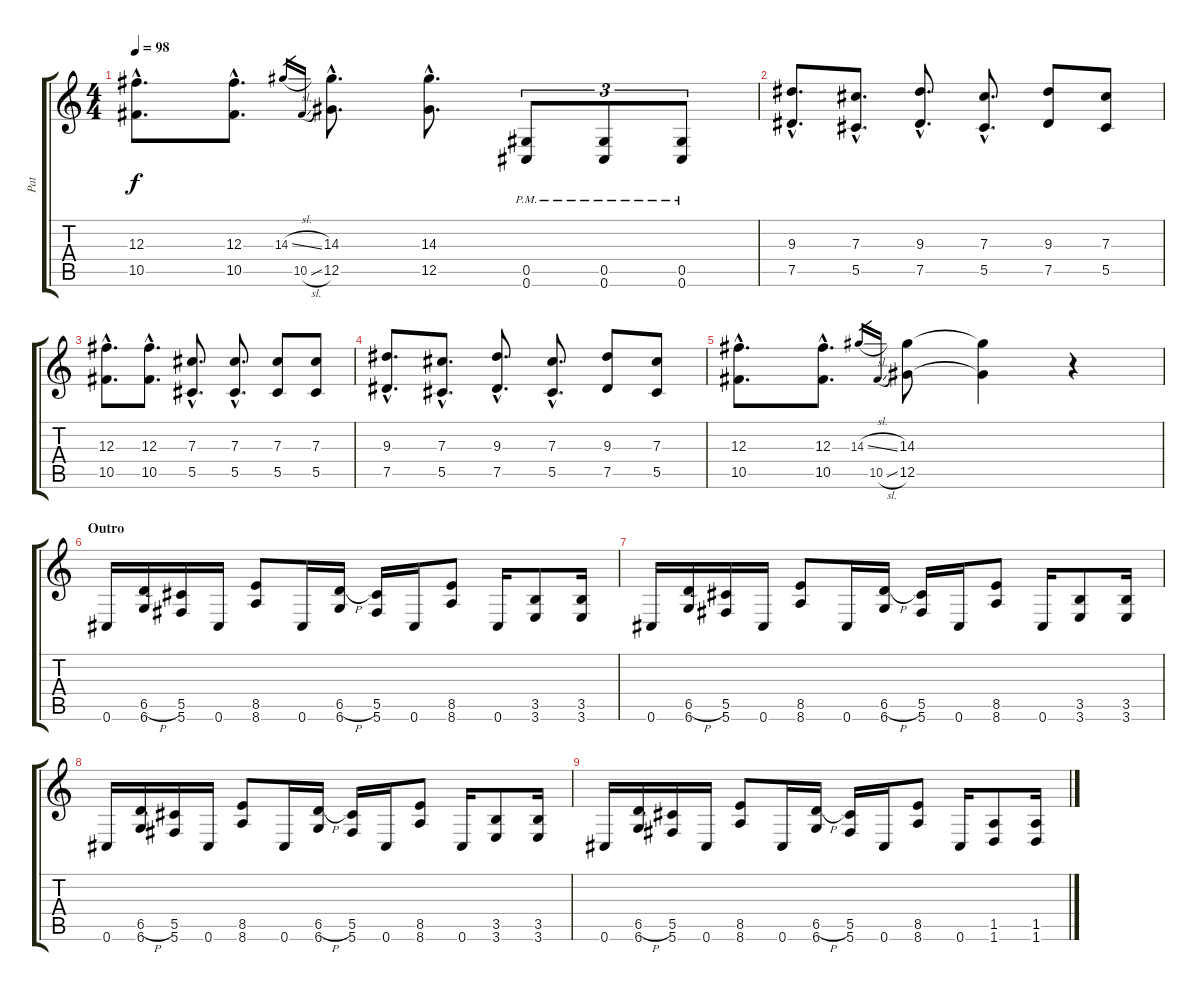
\track ("Pat" "Pat") {instrument distortionguitar}
\staff {score tabs}
\tuning (Eb4 Bb3 Gb3 Db3 Ab2 Db2) {hide}
\ts (4 4)
\tempo 98
\clef g2
\ks c
(12.3{hac} 10.5{hac}).8{d dy f} (12.3{hac} 10.5{hac}).8{d} 14.3{sl}.16{gr} 10.5{sl}.16{gr} (14.3{hac} 12.5{hac}).8{d} (14.3{hac} 12.5{hac}).8{d} (0.5{pm} 0.6{pm}).8{tu (3 2)} (0.5{pm} 0.6{pm}).8{tu (3 2)} (0.5{pm} 0.6{pm}).8{tu (3 2)} |
(9.3{hac} 7.5{hac}).8{d} (7.3{hac} 5.5{hac}).8{d} (9.3{hac} 7.5{hac}).8{d} (7.3{hac} 5.5{hac}).8{d} (9.3 7.5).8 (7.3 5.5).8 |
(12.3{hac} 10.5{hac}).8{d} (12.3{hac} 10.5{hac}).8{d} (7.3{hac} 5.5{hac}).8{d} (7.3{hac} 5.5{hac}).8{d} (7.3 5.5).8 (7.3 5.5).8 |
(9.3{hac} 7.5{hac}).8{d} (7.3{hac} 5.5{hac}).8{d} (9.3{hac} 7.5{hac}).8{d} (7.3{hac} 5.5{hac}).8{d} (9.3 7.5).8 (7.3 5.5).8 |
(12.3{hac} 10.5{hac}).8{d} (12.3{hac} 10.5{hac}).8{d} 14.3{sl}.16{gr} 10.5{sl}.16{gr} (14.3 12.5).8 (14.3{t} 12.5{t}).4 r.4 |
\section ("" "Outro")
0.6.16 (6.5{h} 6.6).16 (5.5 5.6).16 0.6.16 (8.5 8.6).8 0.6.16 (6.5{h} 6.6).16 (5.5 5.6).16 0.6.16 (8.5 8.6).8 0.6.16 (3.5 3.6).8 (3.5 3.6).16 |
0.6.16 (6.5{h} 6.6).16 (5.5 5.6).16 0.6.16 (8.5 8.6).8 0.6.16 (6.5{h} 6.6).16 (5.5 5.6).16 0.6.16 (8.5 8.6).8 0.6.16 (3.5 3.6).8 (3.5 3.6).16 |
0.6.16 (6.5{h} 6.6).16 (5.5 5.6).16 0.6.16 (8.5 8.6).8 0.6.16 (6.5{h} 6.6).16 (5.5 5.6).16 0.6.16 (8.5 8.6).8 0.6.16 (3.5 3.6).8 (3.5 3.6).16 |
0.6.16 (6.5{h} 6.6).16 (5.5 5.6).16 0.6.16 (8.5 8.6).8 0.6.16 (6.5{h} 6.6).16 (5.5 5.6).16 0.6.16 (8.5 8.6).8 0.6.16 (1.5 1.6).8 (1.5 1.6).16
